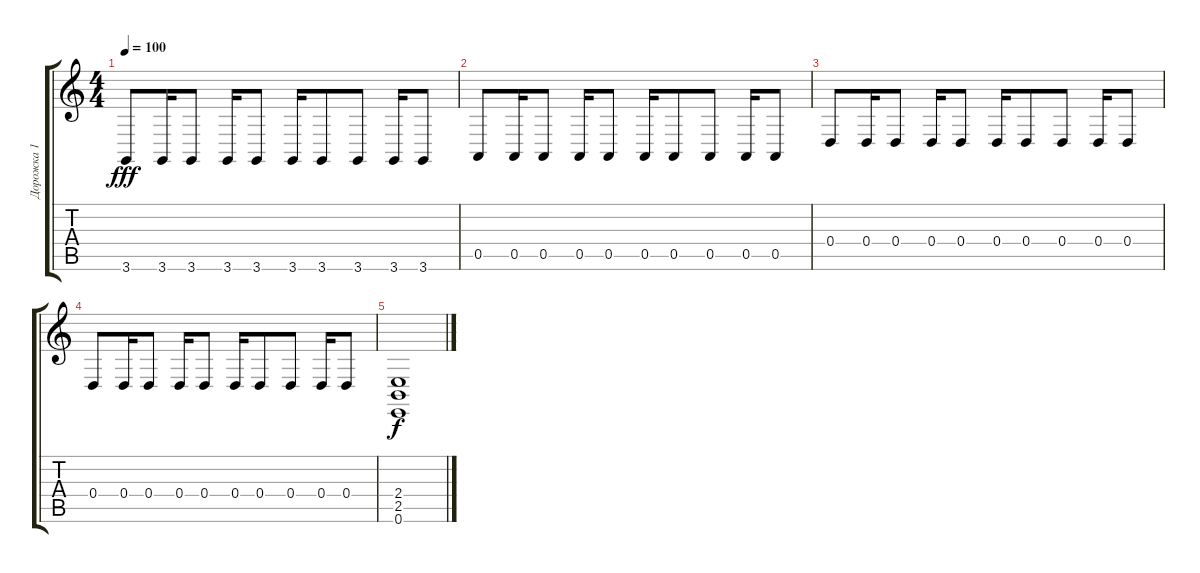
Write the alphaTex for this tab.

\track ("Дорожка 1" "Дорожка 1") {instrument tuba}
\staff {score tabs}
\tuning (E4 B3 G3 D3 A2 E2) {hide}
\ts (4 4)
\tempo 100
\clef g2
\ks c
3.6.8{dy fff} 3.6.16 3.6.8 3.6.16 3.6.8 3.6.16 3.6.8 3.6.8 3.6.16 3.6.8 |
0.5.8 0.5.16 0.5.8 0.5.16 0.5.8 0.5.16 0.5.8 0.5.8 0.5.16 0.5.8 |
0.4.8 0.4.16 0.4.8 0.4.16 0.4.8 0.4.16 0.4.8 0.4.8 0.4.16 0.4.8 |
0.4.8 0.4.16 0.4.8 0.4.16 0.4.8 0.4.16 0.4.8 0.4.8 0.4.16 0.4.8 |
(2.4 2.5 0.6).1{dy f}
